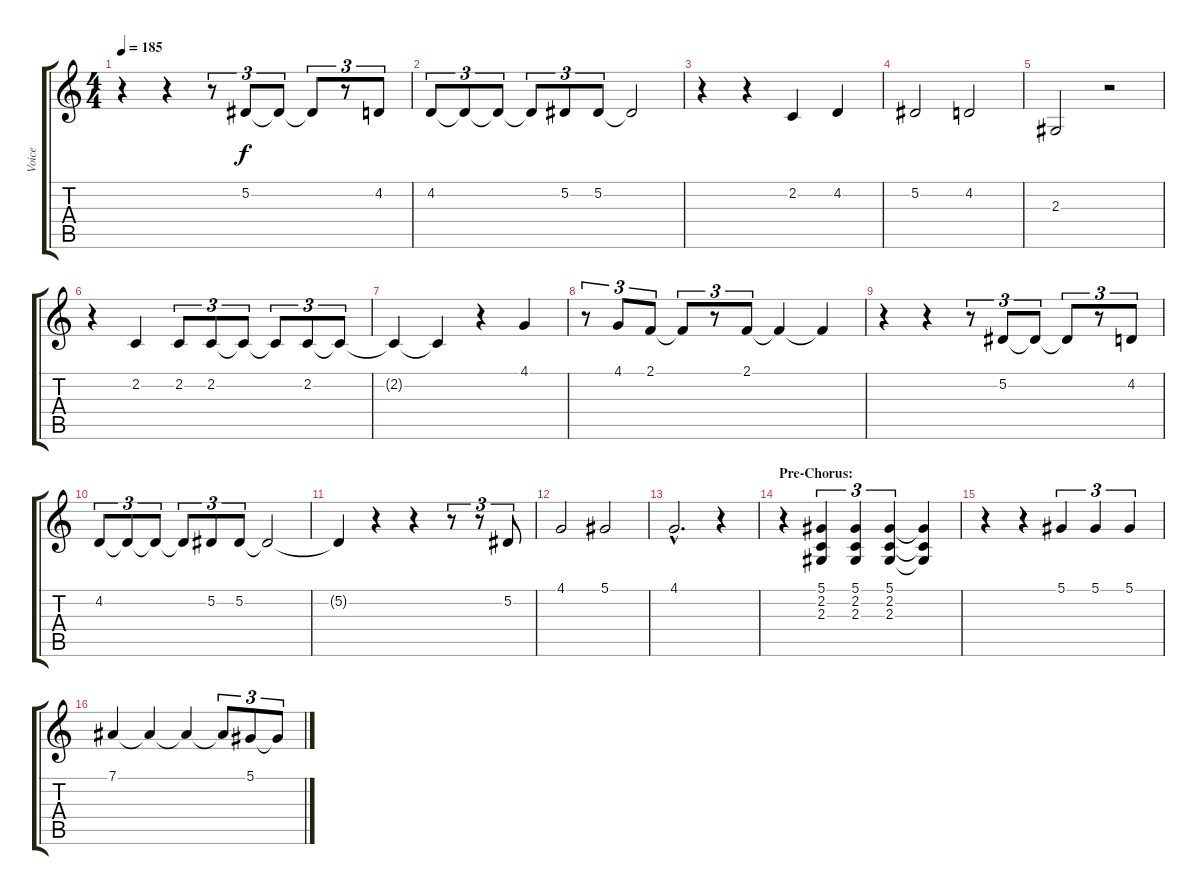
\track ("Voice" "Voice") {instrument cello}
\staff {score tabs}
\tuning (Eb4 Bb3 Gb3 Db3 Ab2 Eb2) {hide}
\ts (4 4)
\tempo 185
\clef g2
\ks c
r.4{dy f} r.4 r.8{tu (3 2)} 5.2.8{tu (3 2)} 5.2{t}.8{tu (3 2)} 5.2{t}.8{tu (3 2)} r.8{tu (3 2)} 4.2.8{tu (3 2)} |
4.2.8{tu (3 2)} 4.2{t}.8{tu (3 2)} 4.2{t}.8{tu (3 2)} 4.2{t}.8{tu (3 2)} 5.2.8{tu (3 2)} 5.2.8{tu (3 2)} 5.2{t}.2 |
r.4 r.4 2.2.4 4.2.4 |
5.2.2 4.2.2 |
2.3.2 r.2 |
r.4 2.2.4 2.2.8{tu (3 2)} 2.2.8{tu (3 2)} 2.2{t}.8{tu (3 2)} 2.2{t}.8{tu (3 2)} 2.2.8{tu (3 2)} 2.2{t}.8{tu (3 2)} |
2.2{t}.4 2.2{t}.4 r.4 4.1.4 |
r.8{tu (3 2)} 4.1.8{tu (3 2)} 2.1.8{tu (3 2)} 2.1{t}.8{tu (3 2)} r.8{tu (3 2)} 2.1.8{tu (3 2)} 2.1{t}.4 2.1{t}.4 |
r.4 r.4 r.8{tu (3 2)} 5.2.8{tu (3 2)} 5.2{t}.8{tu (3 2)} 5.2{t}.8{tu (3 2)} r.8{tu (3 2)} 4.2.8{tu (3 2)} |
4.2.8{tu (3 2)} 4.2{t}.8{tu (3 2)} 4.2{t}.8{tu (3 2)} 4.2{t}.8{tu (3 2)} 5.2.8{tu (3 2)} 5.2.8{tu (3 2)} 5.2{t}.2 |
5.2{t}.4 r.4 r.4 r.8{tu (3 2)} r.8{tu (3 2)} 5.2.8{tu (3 2)} |
4.1.2 5.1.2 |
4.1{hac}.2{d} r.4 |
\section ("" "Pre-Chorus:")
r.4 (5.1 2.2 2.3).4{tu (3 2)} (5.1 2.2 2.3).4{tu (3 2)} (5.1 2.2 2.3).4{tu (3 2)} (5.1{t} 2.2{t} 2.3{t}).4 |
r.4 r.4 5.1.4{tu (3 2)} 5.1.4{tu (3 2)} 5.1.4{tu (3 2)} |
7.1.4 7.1{t}.4 7.1{t}.4 7.1{t}.8{tu (3 2)} 5.1.8{tu (3 2)} 5.1{t}.8{tu (3 2)}
